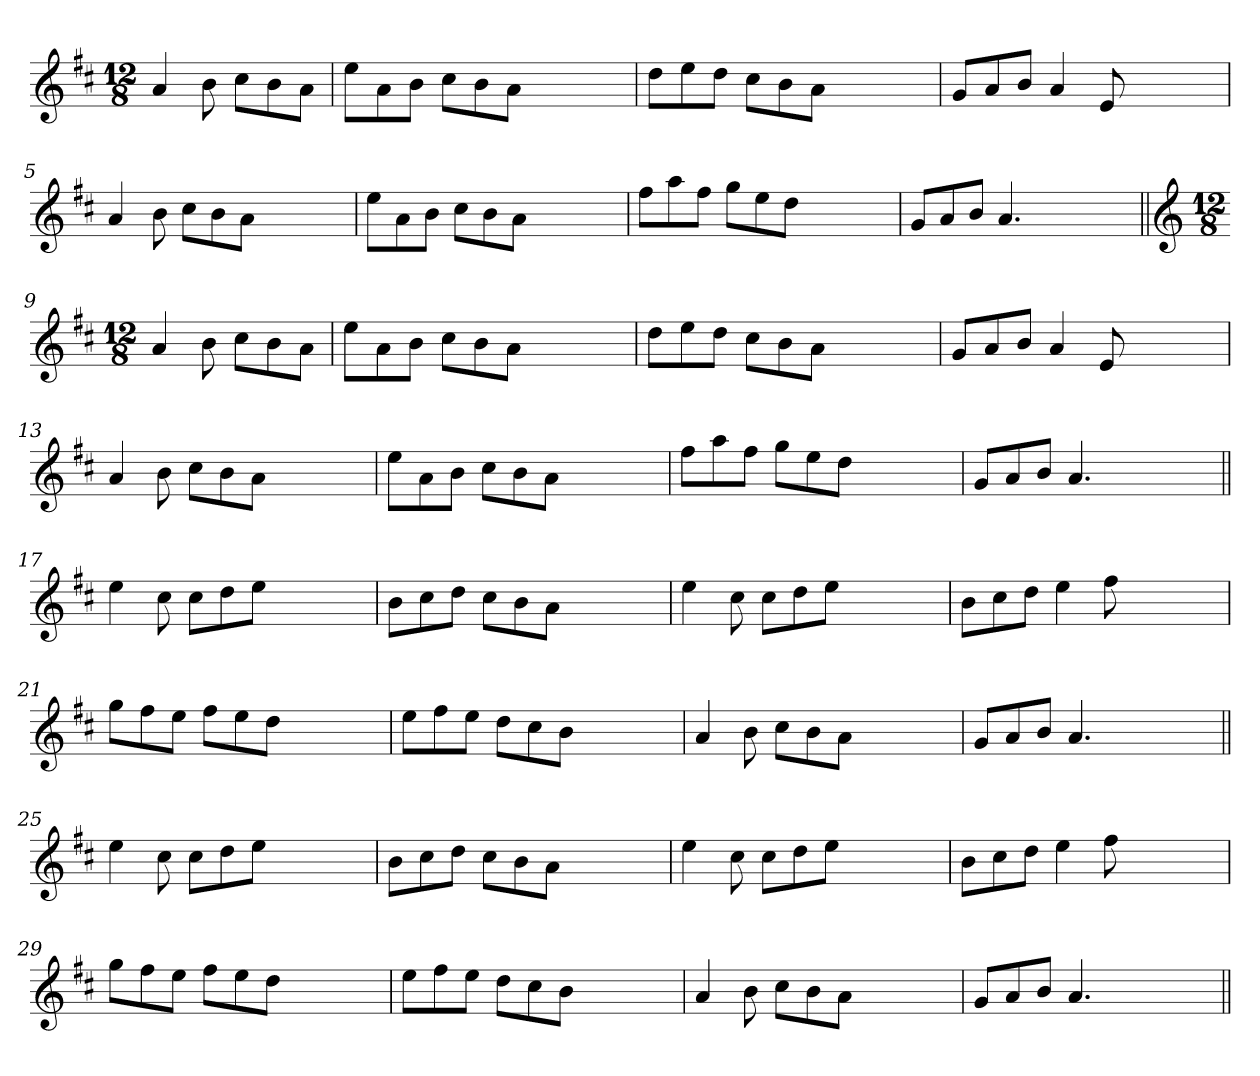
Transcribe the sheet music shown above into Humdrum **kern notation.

**kern
*part1
*staff1
*clefG2
*k[f#c#]
*M12/8
=1
4a/
8b\
8cc#\L
8b\
8a\J
=2
8ee\L
8a\
8b\J
8cc#\L
8b\
8a\J
2.ryy
=3
8dd\L
8ee\
8dd\J
8cc#\L
8b\
8a\J
2.ryy
=4
8g/L
8a/
8b/J
4a/
8e/
2.ryy
=5
4a/
8b\
8cc#\L
8b\
8a\J
2.ryy
!!LO:LB:g=z
=6
8ee\L
8a\
8b\J
8cc#\L
8b\
8a\J
2.ryy
=7
8ff#\L
8aa\
8ff#\J
8gg\L
8ee\
8dd\J
2.ryy
=8
8g/L
8a/
8b/J
4.a/
2.ryy
=9||
*clefG2
*M12/8
4a/
8b\
8cc#\L
8b\
8a\J
=10
8ee\L
8a\
8b\J
8cc#\L
8b\
8a\J
2.ryy
!!LO:LB:g=z
=11
8dd\L
8ee\
8dd\J
8cc#\L
8b\
8a\J
2.ryy
=12
8g/L
8a/
8b/J
4a/
8e/
2.ryy
=13
4a/
8b\
8cc#\L
8b\
8a\J
2.ryy
=14
8ee\L
8a\
8b\J
8cc#\L
8b\
8a\J
2.ryy
=15
8ff#\L
8aa\
8ff#\J
8gg\L
8ee\
8dd\J
2.ryy
!!LO:LB:g=z
=16
8g/L
8a/
8b/J
4.a/
2.ryy
=17||
4ee\
8cc#\
8cc#\L
8dd\
8ee\J
2.ryy
=18
8b\L
8cc#\
8dd\J
8cc#\L
8b\
8a\J
2.ryy
=19
4ee\
8cc#\
8cc#\L
8dd\
8ee\J
2.ryy
=20
8b\L
8cc#\
8dd\J
4ee\
8ff#\
2.ryy
=21
8gg\L
8ff#\
8ee\J
8ff#\L
8ee\
8dd\J
2.ryy
!!LO:LB:g=z
=22
8ee\L
8ff#\
8ee\J
8dd\L
8cc#\
8b\J
2.ryy
=23
4a/
8b\
8cc#\L
8b\
8a\J
2.ryy
=24
8g/L
8a/
8b/J
4.a/
2.ryy
=25||
4ee\
8cc#\
8cc#\L
8dd\
8ee\J
2.ryy
=26
8b\L
8cc#\
8dd\J
8cc#\L
8b\
8a\J
2.ryy
=27
4ee\
8cc#\
8cc#\L
8dd\
8ee\J
2.ryy
!!LO:LB:g=z
=28
8b\L
8cc#\
8dd\J
4ee\
8ff#\
2.ryy
=29
8gg\L
8ff#\
8ee\J
8ff#\L
8ee\
8dd\J
2.ryy
=30
8ee\L
8ff#\
8ee\J
8dd\L
8cc#\
8b\J
2.ryy
=31
4a/
8b\
8cc#\L
8b\
8a\J
2.ryy
=32
8g/L
8a/
8b/J
4.a/
2.ryy
=||
*-
